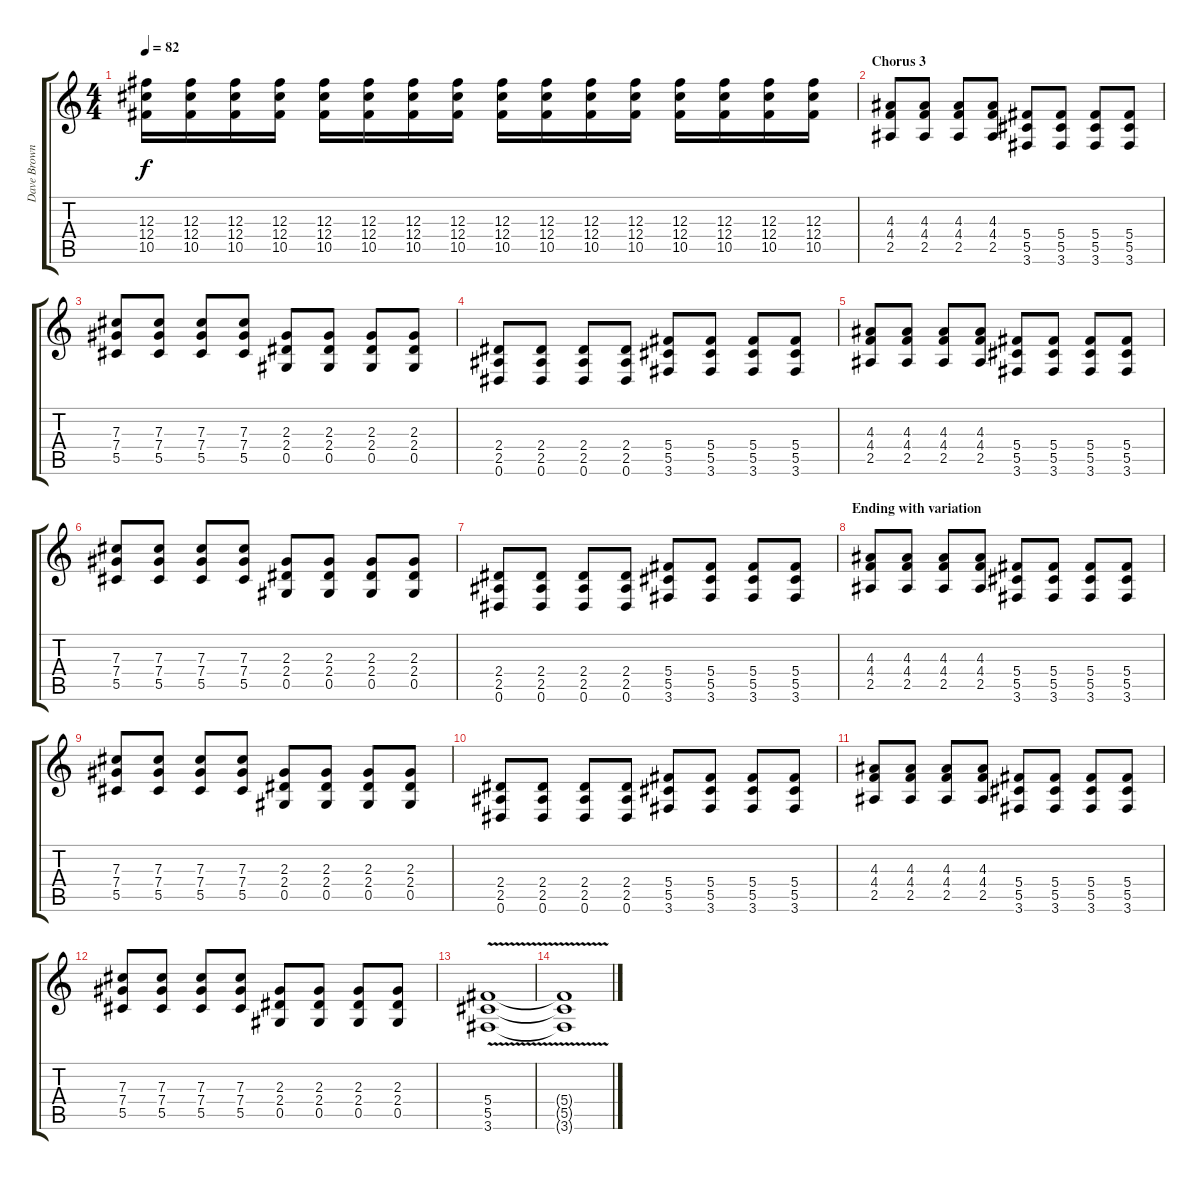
\track ("Dave Brownsound - Solo Guitar" "Dave Brown") {instrument electricguitarclean}
\staff {score tabs}
\tuning (Eb4 Bb3 Gb3 Db3 Ab2 Eb2) {hide}
\ts (4 4)
\tempo 82
\clef g2
\ks c
(12.3 12.4 10.5).16{dy f volume 12} (12.3 12.4 10.5).16 (12.3 12.4 10.5).16 (12.3 12.4 10.5).16 (12.3 12.4 10.5).16 (12.3 12.4 10.5).16 (12.3 12.4 10.5).16 (12.3 12.4 10.5).16 (12.3 12.4 10.5).16 (12.3 12.4 10.5).16 (12.3 12.4 10.5).16 (12.3 12.4 10.5).16 (12.3 12.4 10.5).16 (12.3 12.4 10.5).16 (12.3 12.4 10.5).16 (12.3 12.4 10.5).16 |
\section ("" "Chorus 3")
(4.3 4.4 2.5).8{volume 14 instrument distortionguitar} (4.3 4.4 2.5).8 (4.3 4.4 2.5).8 (4.3 4.4 2.5).8 (5.4 5.5 3.6).8 (5.4 5.5 3.6).8 (5.4 5.5 3.6).8 (5.4 5.5 3.6).8 |
(7.3 7.4 5.5).8 (7.3 7.4 5.5).8 (7.3 7.4 5.5).8 (7.3 7.4 5.5).8 (2.3 2.4 0.5).8 (2.3 2.4 0.5).8 (2.3 2.4 0.5).8 (2.3 2.4 0.5).8 |
(2.4 2.5 0.6).8 (2.4 2.5 0.6).8 (2.4 2.5 0.6).8 (2.4 2.5 0.6).8 (5.4 5.5 3.6).8 (5.4 5.5 3.6).8 (5.4 5.5 3.6).8 (5.4 5.5 3.6).8 |
(4.3 4.4 2.5).8 (4.3 4.4 2.5).8 (4.3 4.4 2.5).8 (4.3 4.4 2.5).8 (5.4 5.5 3.6).8 (5.4 5.5 3.6).8 (5.4 5.5 3.6).8 (5.4 5.5 3.6).8 |
(7.3 7.4 5.5).8 (7.3 7.4 5.5).8 (7.3 7.4 5.5).8 (7.3 7.4 5.5).8 (2.3 2.4 0.5).8 (2.3 2.4 0.5).8 (2.3 2.4 0.5).8 (2.3 2.4 0.5).8 |
(2.4 2.5 0.6).8 (2.4 2.5 0.6).8 (2.4 2.5 0.6).8 (2.4 2.5 0.6).8 (5.4 5.5 3.6).8 (5.4 5.5 3.6).8 (5.4 5.5 3.6).8 (5.4 5.5 3.6).8 |
\section ("" "Ending with variation")
(4.3 4.4 2.5).8 (4.3 4.4 2.5).8 (4.3 4.4 2.5).8 (4.3 4.4 2.5).8 (5.4 5.5 3.6).8 (5.4 5.5 3.6).8 (5.4 5.5 3.6).8 (5.4 5.5 3.6).8 |
(7.3 7.4 5.5).8 (7.3 7.4 5.5).8 (7.3 7.4 5.5).8 (7.3 7.4 5.5).8 (2.3 2.4 0.5).8 (2.3 2.4 0.5).8 (2.3 2.4 0.5).8 (2.3 2.4 0.5).8 |
(2.4 2.5 0.6).8 (2.4 2.5 0.6).8 (2.4 2.5 0.6).8 (2.4 2.5 0.6).8 (5.4 5.5 3.6).8 (5.4 5.5 3.6).8 (5.4 5.5 3.6).8 (5.4 5.5 3.6).8 |
(4.3 4.4 2.5).8 (4.3 4.4 2.5).8 (4.3 4.4 2.5).8 (4.3 4.4 2.5).8 (5.4 5.5 3.6).8 (5.4 5.5 3.6).8 (5.4 5.5 3.6).8 (5.4 5.5 3.6).8 |
(7.3 7.4 5.5).8 (7.3 7.4 5.5).8 (7.3 7.4 5.5).8 (7.3 7.4 5.5).8 (2.3 2.4 0.5).8 (2.3 2.4 0.5).8 (2.3 2.4 0.5).8 (2.3 2.4 0.5).8 |
(5.4{v} 5.5{v} 3.6{v}).1 |
(5.4{t} 5.5{t} 3.6{t}).1
